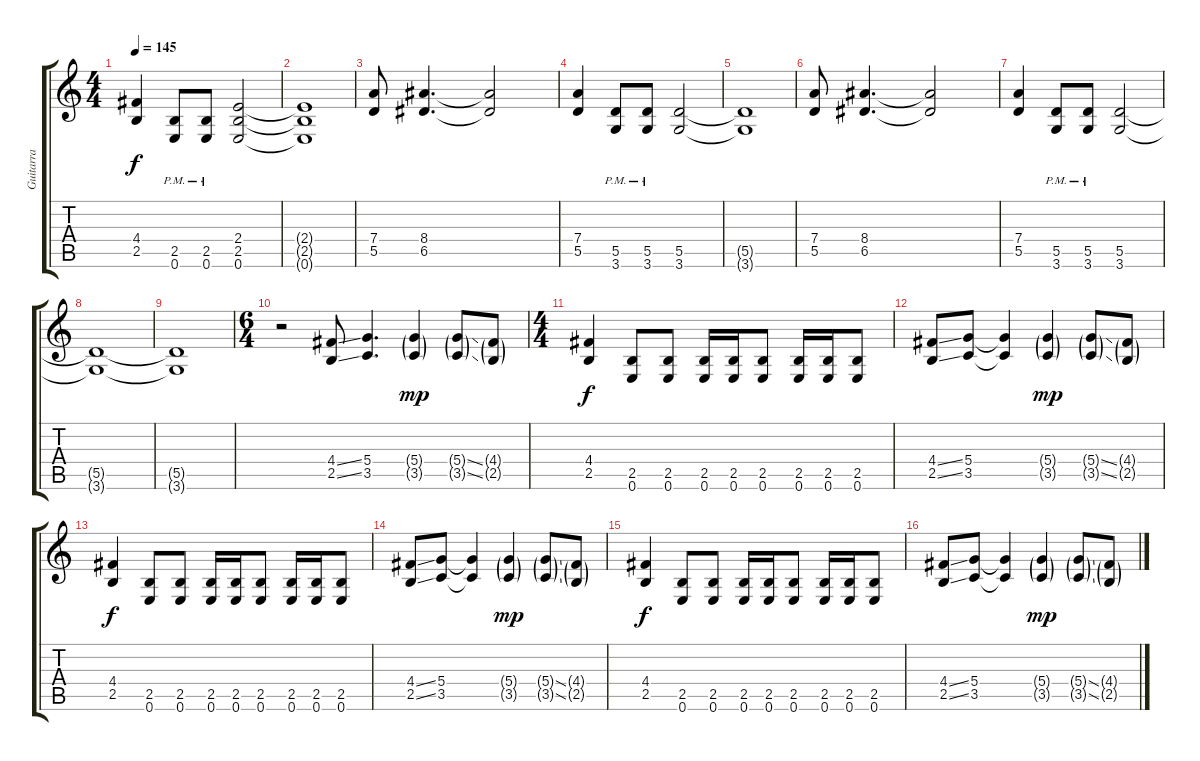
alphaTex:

\track ("Guitarra" "Guitarra") {instrument distortionguitar}
\staff {score tabs}
\tuning (E4 B3 G3 D3 A2 E2) {hide}
\ts (4 4)
\tempo 145
\clef g2
\ks c
(4.4 2.5).4{dy f} (2.5{pm} 0.6{pm}).8 (2.5{pm} 0.6{pm}).8 (2.4 2.5 0.6).2 |
(2.4{t} 2.5{t} 0.6{t}).1 |
(7.4 5.5).8 (8.4 6.5).4{d} (8.4{t} 6.5{t}).2 |
(7.4 5.5).4 (5.5{pm} 3.6{pm}).8 (5.5{pm} 3.6{pm}).8 (5.5 3.6).2 |
(5.5{t} 3.6{t}).1 |
(7.4 5.5).8 (8.4 6.5).4{d} (8.4{t} 6.5{t}).2 |
(7.4 5.5).4 (5.5{pm} 3.6{pm}).8 (5.5{pm} 3.6{pm}).8 (5.5 3.6).2 |
(5.5{t} 3.6{t}).1 |
(5.5{t} 3.6{t}).1 |
\ts (6 4)
r.2 (4.4{ss} 2.5{ss}).8 (5.4 3.5).4{d} (5.4{g} 3.5{g}).4{dy mp} (5.4{ss g} 3.5{ss g}).8 (4.4{g} 2.5{g}).8 |
\ts (4 4)
(4.4 2.5).4{dy f} (2.5 0.6).8 (2.5 0.6).8 (2.5 0.6).16 (2.5 0.6).16 (2.5 0.6).8 (2.5 0.6).16 (2.5 0.6).16 (2.5 0.6).8 |
(4.4{ss} 2.5{ss}).8 (5.4 3.5).8 (5.4{t} 3.5{t}).4 (5.4{g} 3.5{g}).4{dy mp} (5.4{ss g} 3.5{ss g}).8 (4.4{g} 2.5{g}).8 |
(4.4 2.5).4{dy f} (2.5 0.6).8 (2.5 0.6).8 (2.5 0.6).16 (2.5 0.6).16 (2.5 0.6).8 (2.5 0.6).16 (2.5 0.6).16 (2.5 0.6).8 |
(4.4{ss} 2.5{ss}).8 (5.4 3.5).8 (5.4{t} 3.5{t}).4 (5.4{g} 3.5{g}).4{dy mp} (5.4{ss g} 3.5{ss g}).8 (4.4{g} 2.5{g}).8 |
(4.4 2.5).4{dy f} (2.5 0.6).8 (2.5 0.6).8 (2.5 0.6).16 (2.5 0.6).16 (2.5 0.6).8 (2.5 0.6).16 (2.5 0.6).16 (2.5 0.6).8 |
(4.4{ss} 2.5{ss}).8 (5.4 3.5).8 (5.4{t} 3.5{t}).4 (5.4{g} 3.5{g}).4{dy mp} (5.4{ss g} 3.5{ss g}).8 (4.4{g} 2.5{g}).8
